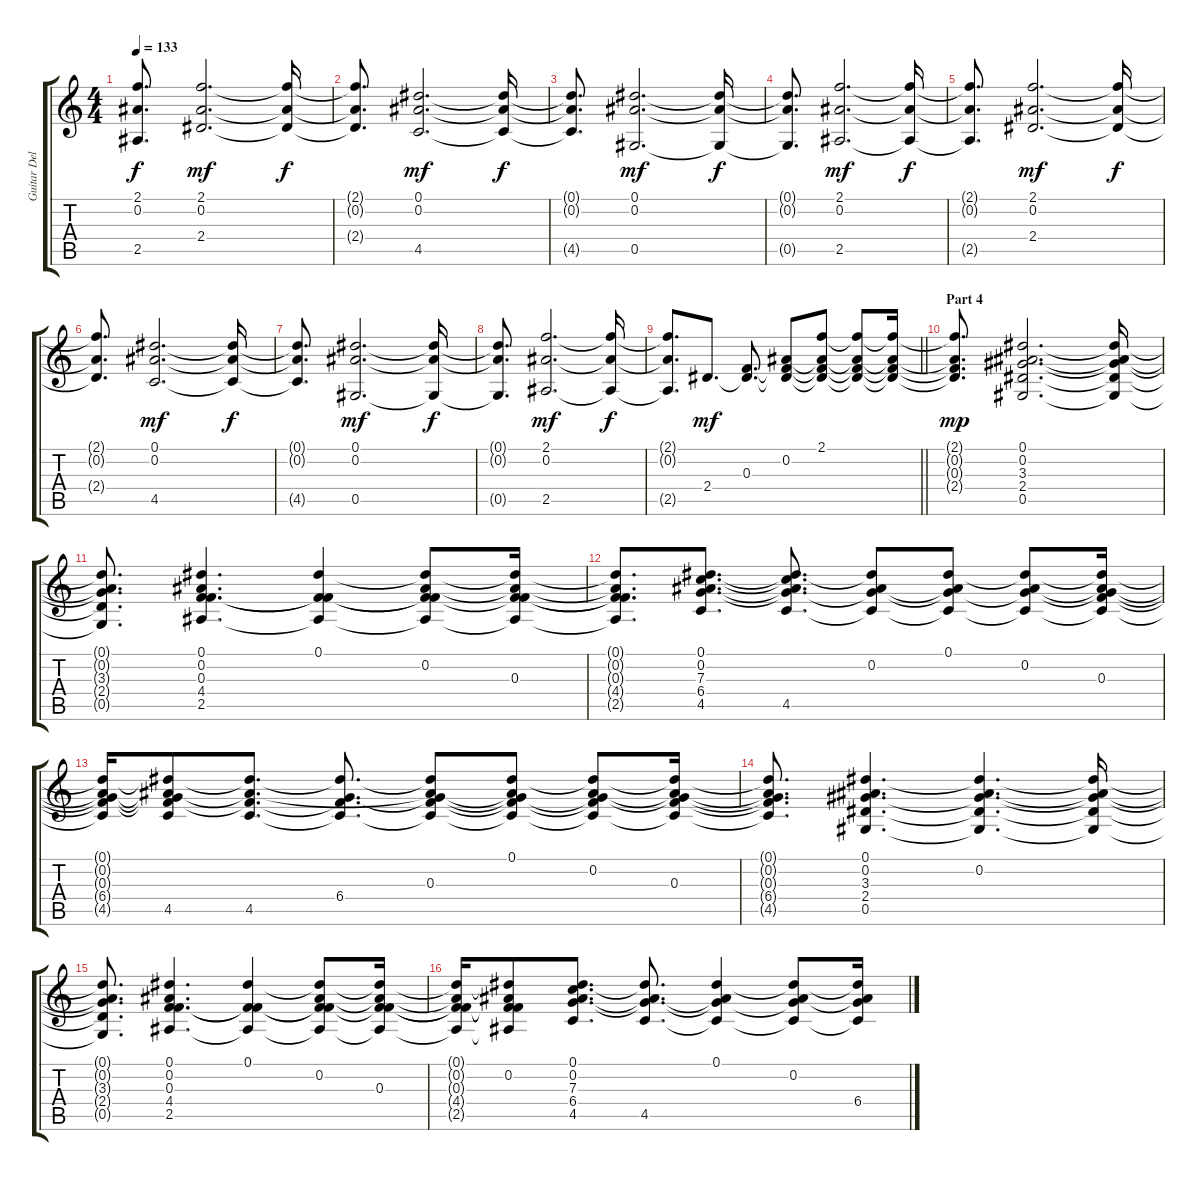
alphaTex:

\track ("Guitar Delay" "Guitar Del") {instrument acousticguitarsteel}
\staff {score tabs}
\tuning (Eb4 Bb3 F3 Db3 Ab2 Eb2) {hide}
\ts (4 4)
\tempo 133
\clef g2
\ks c
(2.1{t} 0.2{t} 2.5{t}).8{d dy f} (2.1 0.2 2.4).2{d dy mf} (2.1{t} 0.2{t} 2.4{t}).16{dy f} |
(2.1{t} 0.2{t} 2.4{t}).8{d} (0.1 0.2 4.5).2{d dy mf} (0.1{t} 0.2{t} 4.5{t}).16{dy f} |
(0.1{t} 0.2{t} 4.5{t}).8{d} (0.1 0.2 0.5).2{d dy mf} (0.1{t} 0.2{t} 0.5{t}).16{dy f} |
(0.1{t} 0.2{t} 0.5{t}).8{d} (2.1 0.2 2.5).2{d dy mf} (2.1{t} 0.2{t} 2.5{t}).16{dy f} |
(2.1{t} 0.2{t} 2.5{t}).8{d} (2.1 0.2 2.4).2{d dy mf} (2.1{t} 0.2{t} 2.4{t}).16{dy f} |
(2.1{t} 0.2{t} 2.4{t}).8{d} (0.1 0.2 4.5).2{d dy mf} (0.1{t} 0.2{t} 4.5{t}).16{dy f} |
(0.1{t} 0.2{t} 4.5{t}).8{d} (0.1 0.2 0.5).2{d dy mf} (0.1{t} 0.2{t} 0.5{t}).16{dy f} |
(0.1{t} 0.2{t} 0.5{t}).8{d} (2.1 0.2 2.5).2{d dy mf} (2.1{t} 0.2{t} 2.5{t}).16{dy f} |
\barLineRight lightlight
(2.1{t} 0.2{t} 2.5{t}).8{d} 2.4.8{d dy mf} (0.3 2.4{t}).8{d} (0.2 0.3{t} 2.4{t}).8 (2.1 0.2{t} 0.3{t} 2.4{t}).8 (2.1{t} 0.2{t} 0.3{t} 2.4{t}).8 (2.1{t} 0.2{t} 0.3{t} 2.4{t}).16 |
\section ("" "Part 4")
(2.1{t} 0.2{t} 0.3{t} 2.4{t}).8{d dy mp} (0.1 0.2 3.3 2.4 0.5).2{d} (0.1{t} 0.2{t} 3.3{t} 2.4{t} 0.5{t}).16 |
(0.1{t} 0.2{t} 3.3{t} 2.4{t} 0.5{t}).8{d} (0.1 0.2 0.3 4.4 2.5).4{d} (0.1 0.3{t} 4.4{t} 2.5{t}).4 (0.1{t} 0.2 0.3{t} 4.4{t} 2.5{t}).8 (0.1{t} 0.2{t} 0.3 4.4{t} 2.5{t}).16 |
(0.1{t} 0.2{t} 0.3{t} 4.4{t} 2.5{t}).8{d} (0.1 0.2 7.3 6.4 4.5).8{d} (0.1{t} 0.2{t} 7.3{t} 6.4{t} 4.5).8{d} (0.1{t} 0.2 6.4{t} 4.5{t}).8 (0.1 0.2{t} 6.4{t} 4.5{t}).8 (0.1{t} 0.2 6.4{t} 4.5{t}).8 (0.1{t} 0.2{t} 0.3 6.4{t} 4.5{t}).16 |
(0.1{t} 0.2{t} 0.3{t} 6.4{t} 4.5{t}).16 (0.1{t} 0.2{t} 0.3{t} 6.4{t} 4.5).8 (0.1{t} 0.2{t} 0.3{t} 4.5).8{d} (0.1{t} 0.3{t} 6.4 4.5{t}).8{d} (0.1{t} 0.2{t} 0.3 6.4{t} 4.5{t}).8 (0.1 0.2{t} 0.3{t} 6.4{t} 4.5{t}).8 (0.1{t} 0.2 0.3{t} 6.4{t} 4.5{t}).8 (0.1{t} 0.2{t} 0.3 6.4{t} 4.5{t}).16 |
(0.1{t} 0.2{t} 0.3{t} 6.4{t} 4.5{t}).8{d} (0.1 0.2 3.3 2.4 0.5).4{d} (0.1{t} 0.2 3.3{t} 2.4{t} 0.5{t}).4{d} (0.1{t} 0.2{t} 3.3{t} 2.4{t} 0.5{t}).16 |
(0.1{t} 0.2{t} 3.3{t} 2.4{t} 0.5{t}).8{d} (0.1 0.2 0.3 4.4 2.5).4{d} (0.1 0.3{t} 4.4{t} 2.5{t}).4 (0.1{t} 0.2 0.3{t} 4.4{t} 2.5{t}).8 (0.1{t} 0.2{t} 0.3 4.4{t} 2.5{t}).16 |
(0.1{t} 0.2{t} 0.3{t} 4.4{t} 2.5{t}).16 (0.1{t} 0.2 0.3{t} 4.4{t} 2.5{t}).8 (0.1 0.2 7.3 6.4 4.5).8{d} (0.1{t} 0.2{t} 6.4{t} 4.5).8{d} (0.1 0.2{t} 6.4{t} 4.5{t}).4 (0.1{t} 0.2 6.4{t} 4.5{t}).8 (0.1{t} 0.2{t} 6.4 4.5{t}).16
